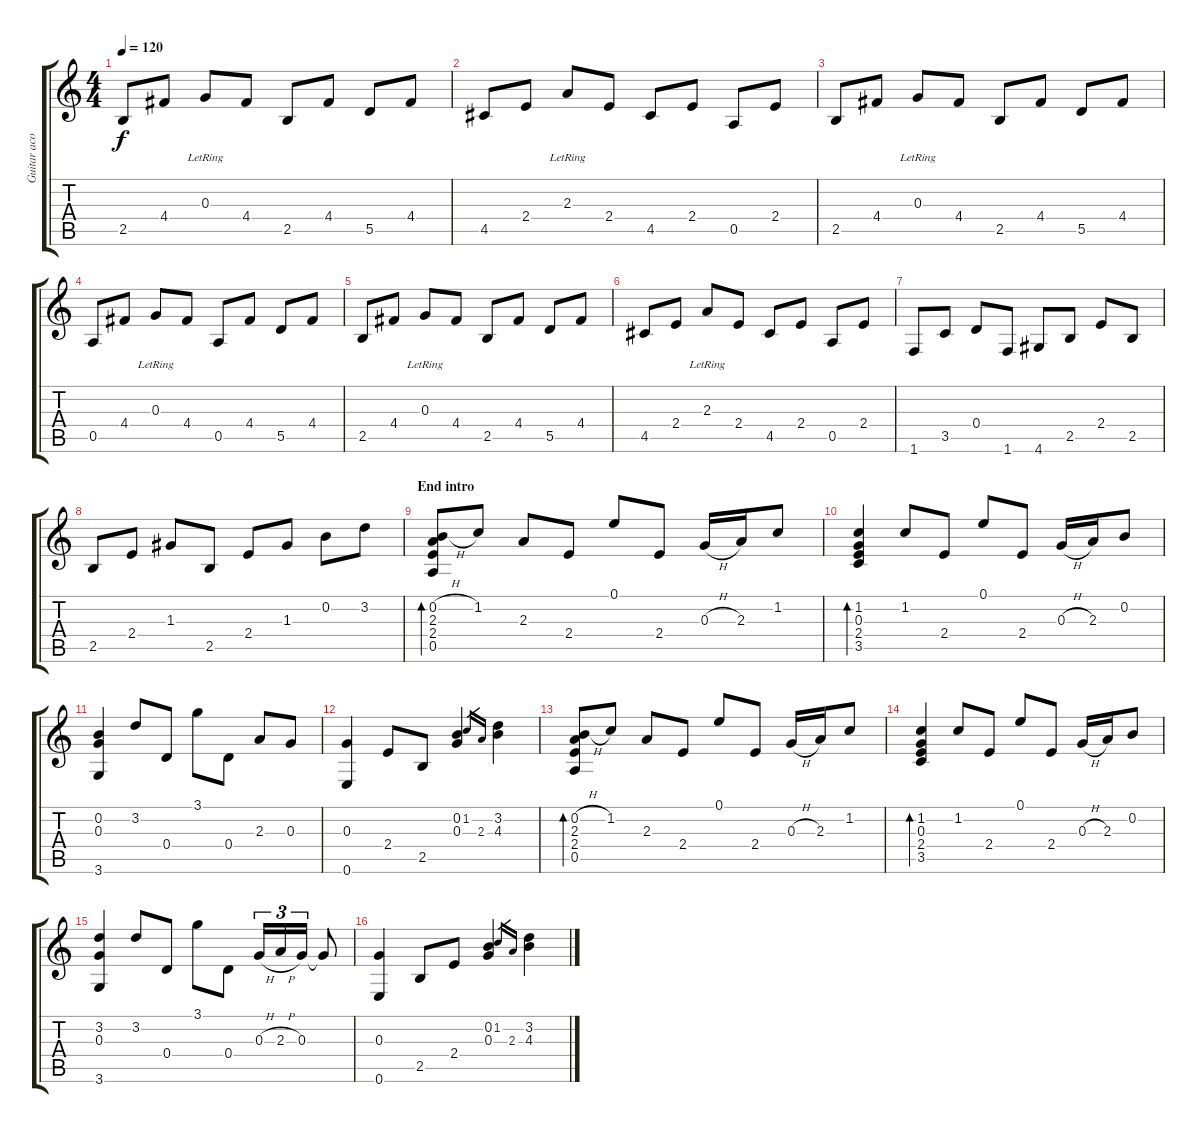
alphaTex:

\track ("Guitar acoustic 1" "Guitar aco") {instrument acousticguitarsteel}
\staff {score tabs}
\tuning (E4 B3 G3 D3 A2 E2) {hide}
\ts (4 4)
\tempo 120
\clef g2
\ks c
2.5.8{dy f} 4.4.8 0.3{lr}.8 4.4.8 2.5.8 4.4.8 5.5.8 4.4.8 |
4.5.8 2.4.8 2.3{lr}.8 2.4.8 4.5.8 2.4.8 0.5.8 2.4.8 |
2.5.8 4.4.8 0.3{lr}.8 4.4.8 2.5.8 4.4.8 5.5.8 4.4.8 |
0.5.8 4.4.8 0.3{lr}.8 4.4.8 0.5.8 4.4.8 5.5.8 4.4.8 |
2.5.8 4.4.8 0.3{lr}.8 4.4.8 2.5.8 4.4.8 5.5.8 4.4.8 |
4.5.8 2.4.8 2.3{lr}.8 2.4.8 4.5.8 2.4.8 0.5.8 2.4.8 |
1.6.8 3.5.8 0.4.8 1.6.8 4.6.8 2.5.8 2.4.8 2.5.8 |
2.5.8 2.4.8 1.3.8 2.5.8 2.4.8 1.3.8 0.2.8 3.2.8 |
\section ("" "End intro")
(0.2{h} 2.3 2.4 0.5).8{bd 60} 1.2.8 2.3.8 2.4.8 0.1.8 2.4.8 0.3{h}.16 2.3.16 1.2.8 |
(1.2 0.3 2.4 3.5).4{bd 120} 1.2.8 2.4.8 0.1.8 2.4.8 0.3{h}.16 2.3.16 0.2.8 |
(0.2 0.3 3.6).4 3.2.8 0.4.8 3.1.8 0.4.8 2.3.8 0.3.8 |
(0.3 0.6).4 2.4.8 2.5.8 (0.2 0.3).4 1.2.16{gr} 2.3.16{gr} (3.2 4.3).4 |
(0.2{h} 2.3 2.4 0.5).8{bd 60} 1.2.8 2.3.8 2.4.8 0.1.8 2.4.8 0.3{h}.16 2.3.16 1.2.8 |
(1.2 0.3 2.4 3.5).4{bd 30} 1.2.8 2.4.8 0.1.8 2.4.8 0.3{h}.16 2.3.16 0.2.8 |
(3.2 0.3 3.6).4 3.2.8 0.4.8 3.1.8 0.4.8 0.3{h}.16{tu (3 2)} 2.3{h}.16{tu (3 2)} 0.3.16{tu (3 2)} 0.3{t}.8 |
(0.3 0.6).4 2.5.8 2.4.8 (0.2 0.3).4 1.2.16{gr} 2.3.16{gr} (3.2 4.3).4
